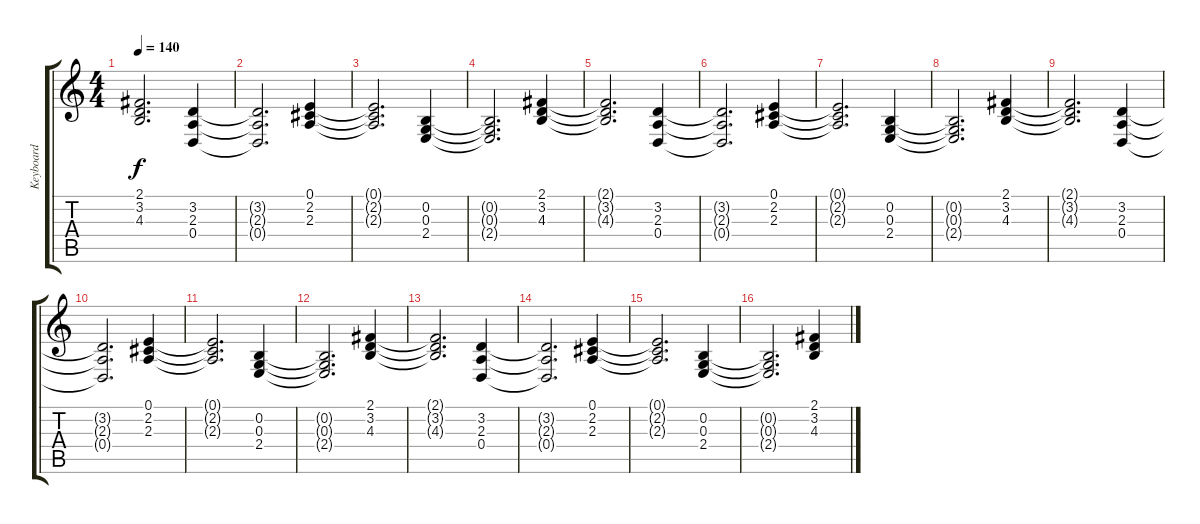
\track ("Keyboard" "Keyboard") {instrument stringensemble1}
\staff {score tabs}
\tuning (E4 B3 G3 D3 A2 E2) {hide}
\ts (4 4)
\tempo 140
\clef g2
\ks c
(2.1{t} 3.2{t} 4.3{t}).2{d dy f} (3.2 2.3 0.4).4 |
(3.2{t} 2.3{t} 0.4{t}).2{d} (0.1 2.2 2.3).4 |
(0.1{t} 2.2{t} 2.3{t}).2{d} (0.2 0.3 2.4).4 |
(0.2{t} 0.3{t} 2.4{t}).2{d} (2.1 3.2 4.3).4 |
(2.1{t} 3.2{t} 4.3{t}).2{d} (3.2 2.3 0.4).4 |
(3.2{t} 2.3{t} 0.4{t}).2{d} (0.1 2.2 2.3).4 |
(0.1{t} 2.2{t} 2.3{t}).2{d} (0.2 0.3 2.4).4 |
(0.2{t} 0.3{t} 2.4{t}).2{d} (2.1 3.2 4.3).4 |
(2.1{t} 3.2{t} 4.3{t}).2{d} (3.2 2.3 0.4).4 |
(3.2{t} 2.3{t} 0.4{t}).2{d} (0.1 2.2 2.3).4 |
(0.1{t} 2.2{t} 2.3{t}).2{d} (0.2 0.3 2.4).4 |
(0.2{t} 0.3{t} 2.4{t}).2{d} (2.1 3.2 4.3).4 |
(2.1{t} 3.2{t} 4.3{t}).2{d} (3.2 2.3 0.4).4 |
(3.2{t} 2.3{t} 0.4{t}).2{d} (0.1 2.2 2.3).4 |
(0.1{t} 2.2{t} 2.3{t}).2{d} (0.2 0.3 2.4).4 |
(0.2{t} 0.3{t} 2.4{t}).2{d} (2.1 3.2 4.3).4
